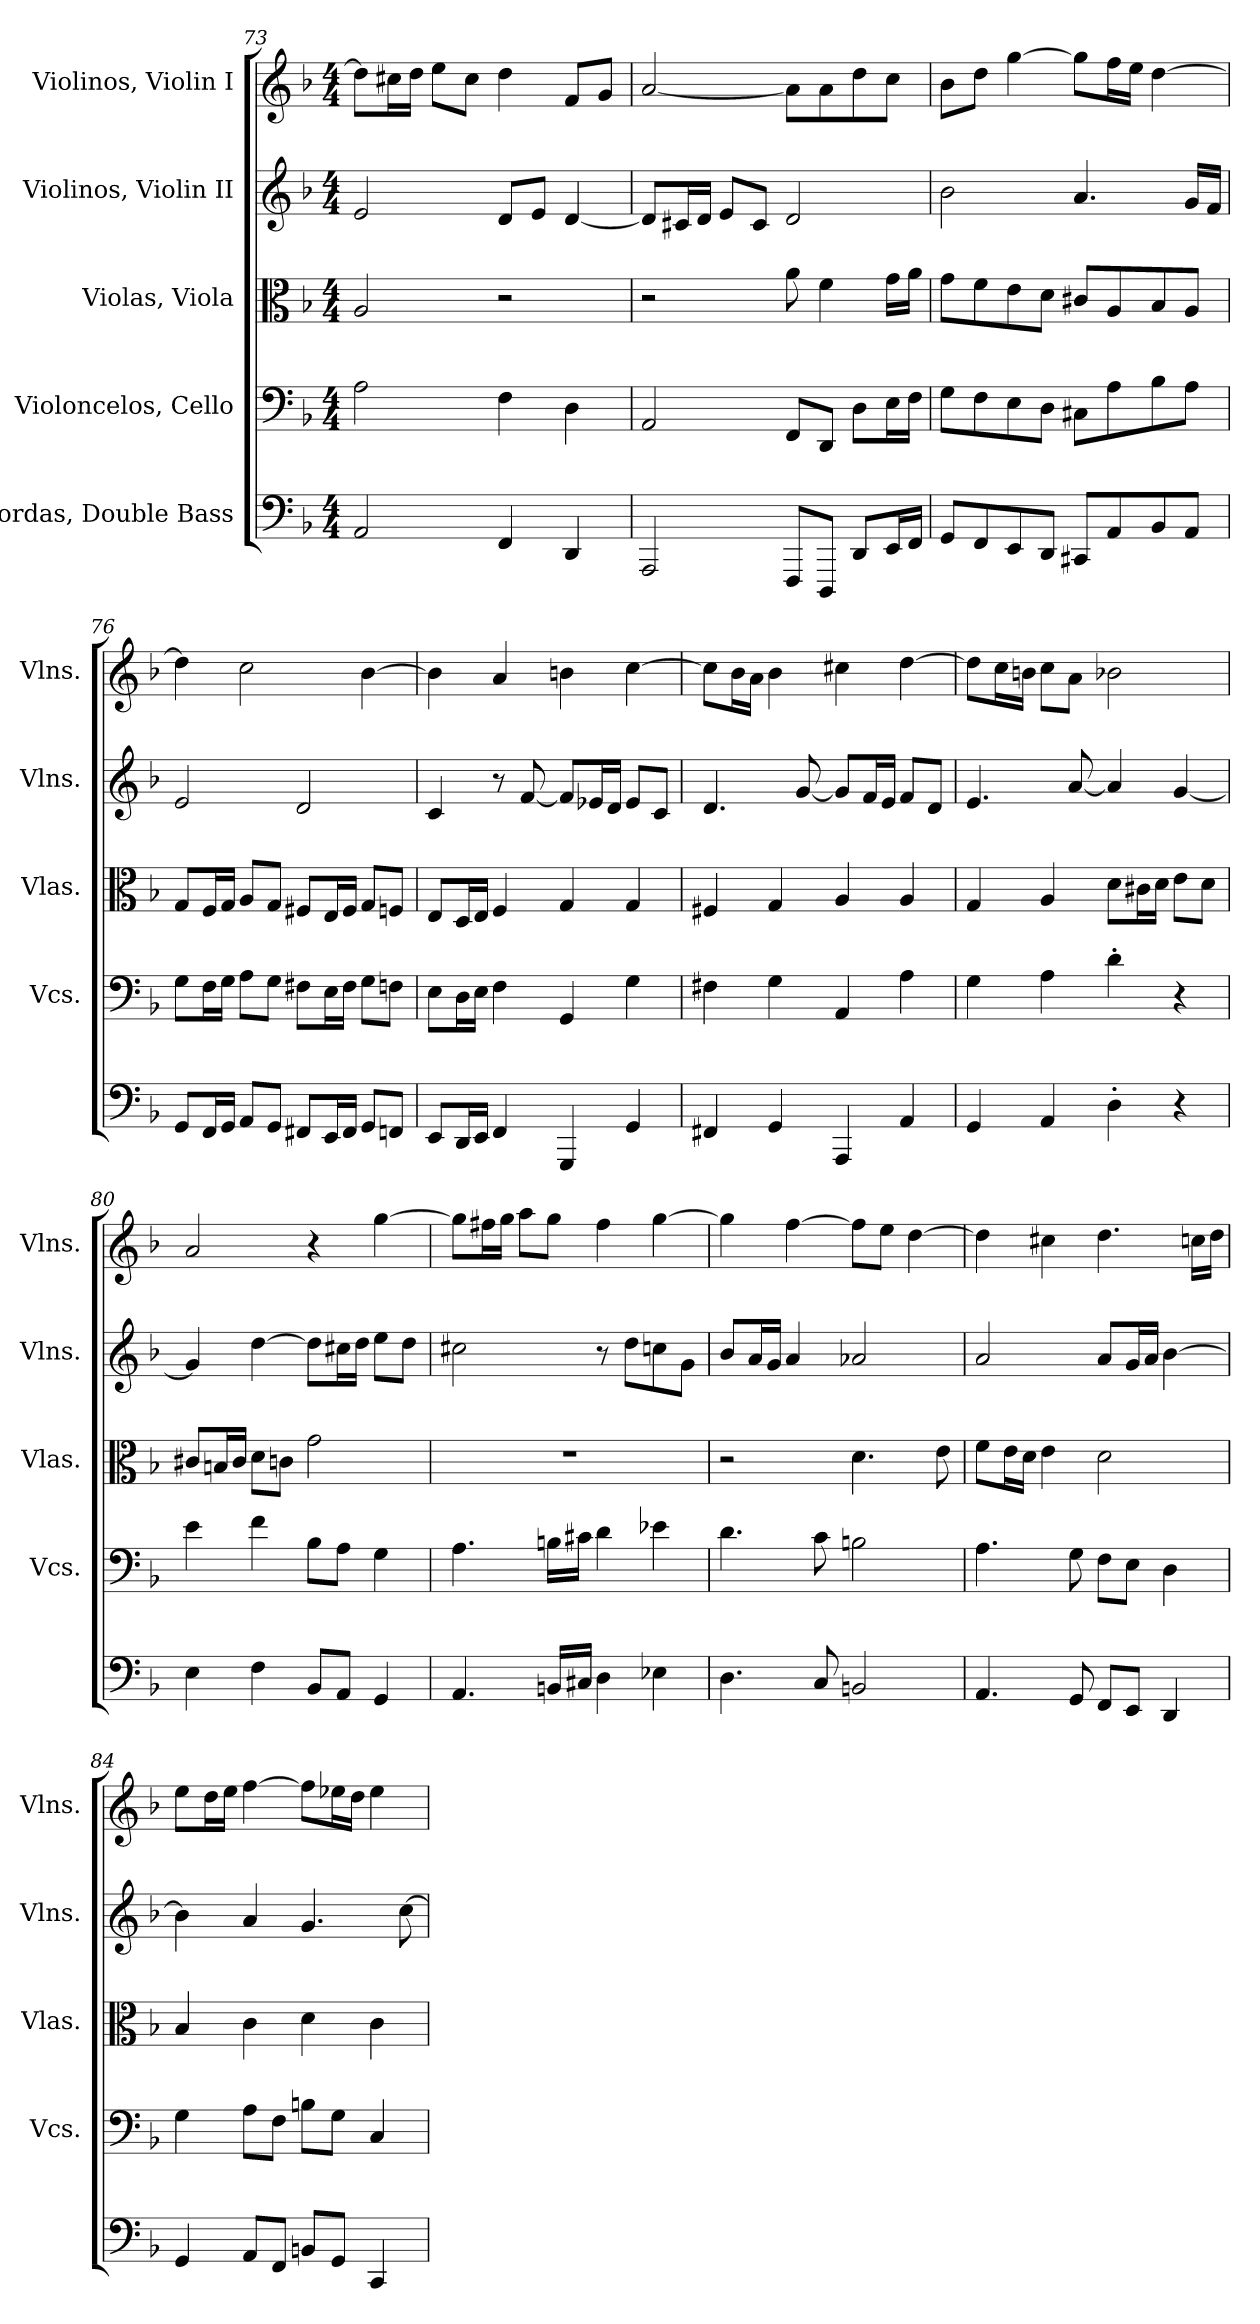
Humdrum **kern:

**kern	**kern	**kern	**kern	**kern
*part5	*part4	*part3	*part2	*part1
*staff5	*staff4	*staff3	*staff2	*staff1
*I"Cordas, Double Bass	*I"Violoncelos, Cello	*I"Violas, Viola	*I"Violinos, Violin II	*I"Violinos, Violin I
*	*I'Vcs.	*I'Vlas.	*I'Vlns.	*I'Vlns.
!!LO:LB:g=z
*clefF4	*clefF4	*clefC3	*clefG2	*clefG2
*k[b-]	*k[b-]	*k[b-]	*k[b-]	*k[b-]
*M4/4	*M4/4	*M4/4	*M4/4	*M4/4
=73	=73	=73	=73	=73
2AA/	2A\	2A/	2e/	8dd\L]
.	.	.	.	16cc#X\L
.	.	.	.	16dd\JJ
.	.	.	.	8ee\L
.	.	.	.	8cc#\J
4FF/	4F\	2r	8d/L	4dd\
.	.	.	8e/J	.
4DD/	4D\	.	[4d/	8f/L
.	.	.	.	8g/J
=74	=74	=74	=74	=74
2AAA/	2AA/	2r	8d/L]	[2a/
.	.	.	16c#X/L	.
.	.	.	16d/JJ	.
.	.	.	8e/L	.
.	.	.	8c#/J	.
8FFF/L	8FF/L	8a\	2d/	8a\L]
8DDD/J	8DD/J	4f\	.	8a\
8DD/L	8D\L	.	.	8dd\
16EE/L	16E\L	16g\LL	.	8cc\J
16FF/JJ	16F\JJ	16a\JJ	.	.
=75	=75	=75	=75	=75
8GG/L	8G\L	8g\L	2b-\	8b-\L
8FF/	8F\	8f\	.	8dd\J
8EE/	8E\	8e\	.	[4gg\
8DD/J	8D\J	8d\J	.	.
8CC#X/L	8C#X\L	8c#X/L	4.a/	8gg\L]
8AA/	8A\	8A/	.	16ff\L
.	.	.	.	16ee\JJ
8BB-/	8B-\	8B-/	.	[4dd\
8AA/J	8A\J	8A/J	16g/LL	.
.	.	.	16f/JJ	.
!!LO:PB:g=z
=76	=76	=76	=76	=76
8GG/L	8G\L	8G/L	2e/	4dd\]
16FF/L	16F\L	16F/L	.	.
16GG/JJ	16G\JJ	16G/JJ	.	.
8AA/L	8A\L	8A/L	.	2cc\
8GG/J	8G\J	8G/J	.	.
8FF#X/L	8F#X\L	8F#X/L	2d/	.
16EE/L	16E\L	16E/L	.	.
16FF#/JJ	16F#\JJ	16F#/JJ	.	.
8GG/L	8G\L	8G/L	.	[4b-\
8FFn/J	8Fn\J	8Fn/J	.	.
=77	=77	=77	=77	=77
8EE/L	8E\L	8E/L	4c/	4b-\]
16DD/L	16D\L	16D/L	.	.
16EE/JJ	16E\JJ	16E/JJ	.	.
4FF/	4F\	4F/	8r	4a/
.	.	.	[8f/	.
4GGG/	4GG/	4G/	8f/L]	4bn\
.	.	.	16e-X/L	.
.	.	.	16d/JJ	.
4GG/	4G\	4G/	8e-/L	[4cc\
.	.	.	8c/J	.
=78	=78	=78	=78	=78
4FF#X/	4F#X\	4F#X/	4.d/	8cc\L]
.	.	.	.	16b-\L
.	.	.	.	16a\JJ
4GG/	4G\	4G/	.	4b-\
.	.	.	[8g/	.
4AAA/	4AA/	4A/	8g/L]	4cc#X\
.	.	.	16f/L	.
.	.	.	16e/JJ	.
4AA/	4A\	4A/	8f/L	[4dd\
.	.	.	8d/J	.
!!LO:LB:g=z
=79	=79	=79	=79	=79
4GG/	4G\	4G/	4.e/	8dd\L]
.	.	.	.	16cc\L
.	.	.	.	16bn\JJ
4AA/	4A\	4A/	.	8cc\L
.	.	.	[8a/	8a\J
4D'\	4d'\	8d\L	4a/]	2b-X\
.	.	16c#X\L	.	.
.	.	16d\JJ	.	.
4r	4r	8e\L	[4g/	.
.	.	8d\J	.	.
=80	=80	=80	=80	=80
4E\	4e\	8c#X/L	4g/]	2a/
.	.	16Bn/L	.	.
.	.	16c#/JJ	.	.
4F\	4f\	8d\L	[4dd\	.
.	.	8cn\J	.	.
8BB-/L	8B-\L	2g\	8dd\L]	4r
8AA/J	8A\J	.	16cc#X\L	.
.	.	.	16dd\JJ	.
4GG/	4G\	.	8ee\L	[4gg\
.	.	.	8dd\J	.
=81	=81	=81	=81	=81
4.AA/	4.A\	1r	2cc#X\	8gg\L]
.	.	.	.	16ff#X\L
.	.	.	.	16gg\JJ
.	.	.	.	8aa\L
16BBn/LL	16Bn\LL	.	.	8gg\J
16C#X/JJ	16c#X\JJ	.	.	.
4D\	4d\	.	8r	4ff#\
.	.	.	8dd\L	.
4E-X\	4e-X\	.	8ccn\	[4gg\
.	.	.	8g\J	.
!!LO:PB:g=z
=82	=82	=82	=82	=82
4.D\	4.d\	2r	8b-/L	4gg\]
.	.	.	16a/L	.
.	.	.	16g/JJ	.
.	.	.	4a/	[4ff\
8C/	8c\	.	.	.
2BBn/	2Bn\	4.d\	2a-X/	8ff\L]
.	.	.	.	8ee\J
.	.	.	.	[4dd\
.	.	8e\	.	.
=83	=83	=83	=83	=83
4.AA/	4.A\	8f\L	2a/	4dd\]
.	.	16e\L	.	.
.	.	16d\JJ	.	.
.	.	4e\	.	4cc#X\
8GG/	8G\	.	.	.
8FF/L	8F\L	2d\	8a/L	4.dd\
8EE/J	8E\J	.	16g/L	.
.	.	.	16a/JJ	.
4DD/	4D\	.	[4b-\	.
.	.	.	.	16ccn\LL
.	.	.	.	16dd\JJ
=84	=84	=84	=84	=84
4GG/	4G\	4B-/	4b-\]	8ee\L
.	.	.	.	16dd\L
.	.	.	.	16ee\JJ
8AA/L	8A\L	4c\	4a/	[4ff\
8FF/J	8F\J	.	.	.
8BBn/L	8Bn\L	4d\	4.g/	8ff\L]
8GG/J	8G\J	.	.	16ee-X\L
.	.	.	.	16dd\JJ
4CC/	4C/	4c\	.	4ee-\
.	.	.	[8cc\	.
=	=	=	=	=
*-	*-	*-	*-	*-
